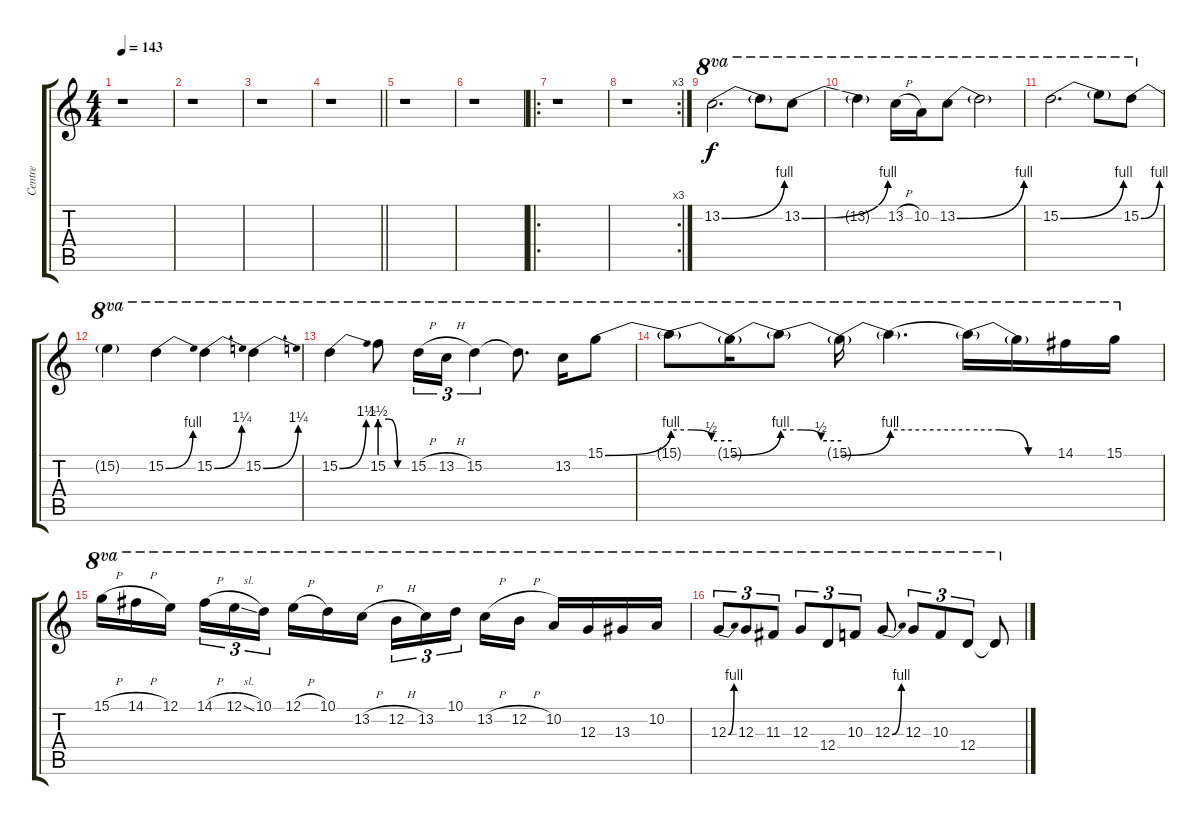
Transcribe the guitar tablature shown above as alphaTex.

\track ("Centre" "Centre") {instrument distortionguitar}
\staff {score tabs}
\tuning (E4 B3 G3 D3 A2 D2) {hide}
\ts (4 4)
\tempo 143
\clef g2
\ks c
r.1{dy f} |
r.1 |
r.1 |
\barLineRight lightlight
r.1 |
r.1 |
r.1 |
\ro
r.1 |
\rc 3
r.1 |
13.2{be (bend 0 0 60 4)}.2{d ot 8va} 13.2{t}.8{ot 8va} 13.2{be (bend 0 0 60 4)}.8{ot 8va} |
13.2{t}.4{ot 8va} 13.2{h}.16{ot 8va} 10.2.16{ot 8va} 13.2{be (bend 0 0 60 4)}.8{ot 8va} 13.2{t}.2{ot 8va} |
15.2{be (bend 0 0 60 4)}.2{d ot 8va} 15.2{t}.8{ot 8va} 15.2{be (bend 0 0 60 4)}.8{ot 8va} |
15.2{t}.4{ot 8va} 15.2{be (bend 0 0 60 4)}.4{ot 8va} 15.2{be (bend 0 0 60 5)}.4{ot 8va} 15.2{be (bend 0 0 60 5)}.4{ot 8va} |
15.2{be (bend 0 0 60 6)}.4{ot 8va} 15.2{be (custom 0 6 20 6 40 0 60 0)}.8{ot 8va} 15.2{h}.16{tu (3 2) ot 8va} 13.2{h}.16{tu (3 2) ot 8va} 15.2.4{tu (3 2) ot 8va} 15.2{t}.8{d ot 8va} 13.2.16{ot 8va} 15.1{be (bend 0 0 60 4)}.8{ot 8va} |
15.1{be (custom 0 4 20 4 40 2 60 2) t}.8{ot 8va} 15.1{be (bend 0 0 60 4) t}.16{ot 8va} 15.1{be (custom 0 4 20 4 40 2 60 2) t}.8{ot 8va} 15.1{be (bend 0 0 60 4) t}.16{ot 8va} 15.1{be (hold 0 4 60 4) t}.4{d ot 8va} 15.1{be (custom 0 4 20 4 40 0 60 0) t}.16{ot 8va} 15.1{t}.16{ot 8va} 14.1.16{ot 8va} 15.1.16{ot 8va} |
15.1{h}.16{ot 8va} 14.1{h}.16{ot 8va} 12.1.16{ot 8va beam splitsecondary} 14.1{h}.16{tu (3 2) ot 8va} 12.1{sl}.16{tu (3 2) ot 8va} 10.1.16{tu (3 2) ot 8va beam splitsecondary} 12.1{h}.16{ot 8va} 10.1.16{ot 8va} 13.2{h}.16{ot 8va} 12.2{h}.16{tu (3 2) ot 8va} 13.2.16{tu (3 2) ot 8va} 10.1.16{tu (3 2) ot 8va beam splitsecondary} 13.2{h}.16{ot 8va} 12.2{h}.16{ot 8va} 10.2.16{ot 8va} 12.3.16{ot 8va} 13.3.16{ot 8va} 10.2.16{ot 8va} |
12.3{be (bend 0 0 60 4)}.8{tu (3 2) ot 8va} 12.3.8{tu (3 2) ot 8va} 11.3.8{tu (3 2) ot 8va} 12.3.8{tu (3 2) ot 8va} 12.4.8{tu (3 2) ot 8va} 10.3.8{tu (3 2) ot 8va} 12.3{be (bend 0 0 60 4)}.8{ot 8va} 12.3.8{tu (3 2) ot 8va} 10.3.8{tu (3 2) ot 8va} 12.4.8{tu (3 2) ot 8va} 12.4{t}.8{ot 8va}
